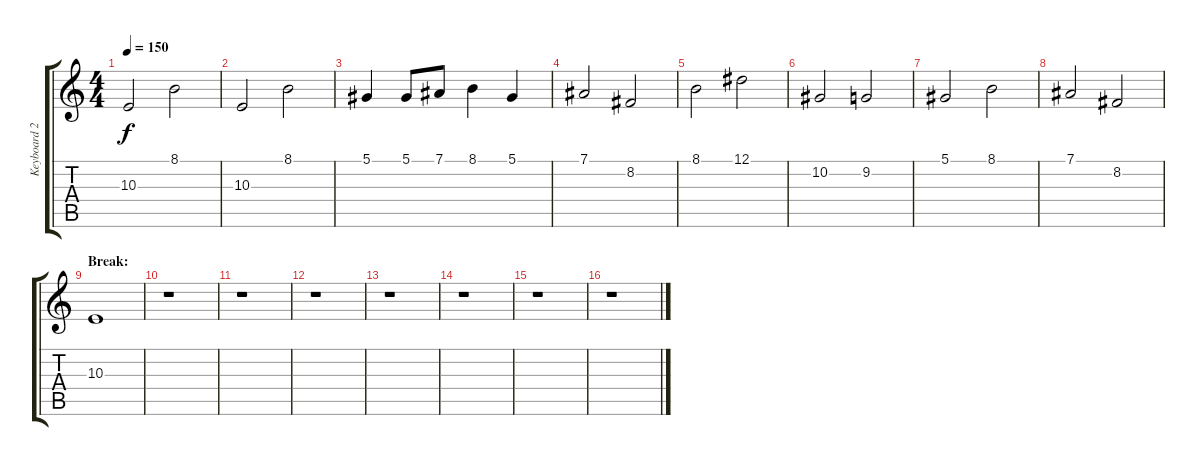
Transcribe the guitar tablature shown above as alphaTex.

\track ("Keyboard 2" "Keyboard 2") {instrument drawbarorgan}
\staff {score tabs}
\tuning (Eb4 Bb3 Gb3 Db3 Ab2 Eb2) {hide}
\ts (4 4)
\tempo 150
\clef g2
\ks c
10.3.2{dy f} 8.1.2 |
10.3.2 8.1.2 |
5.1.4 5.1.8 7.1.8 8.1.4 5.1.4 |
7.1.2 8.2.2 |
8.1.2 12.1.2 |
10.2.2 9.2.2 |
5.1.2 8.1.2 |
7.1.2 8.2.2 |
\section ("" "Break:")
10.3.1 |
r.1 |
r.1 |
r.1 |
r.1 |
r.1 |
r.1 |
r.1
